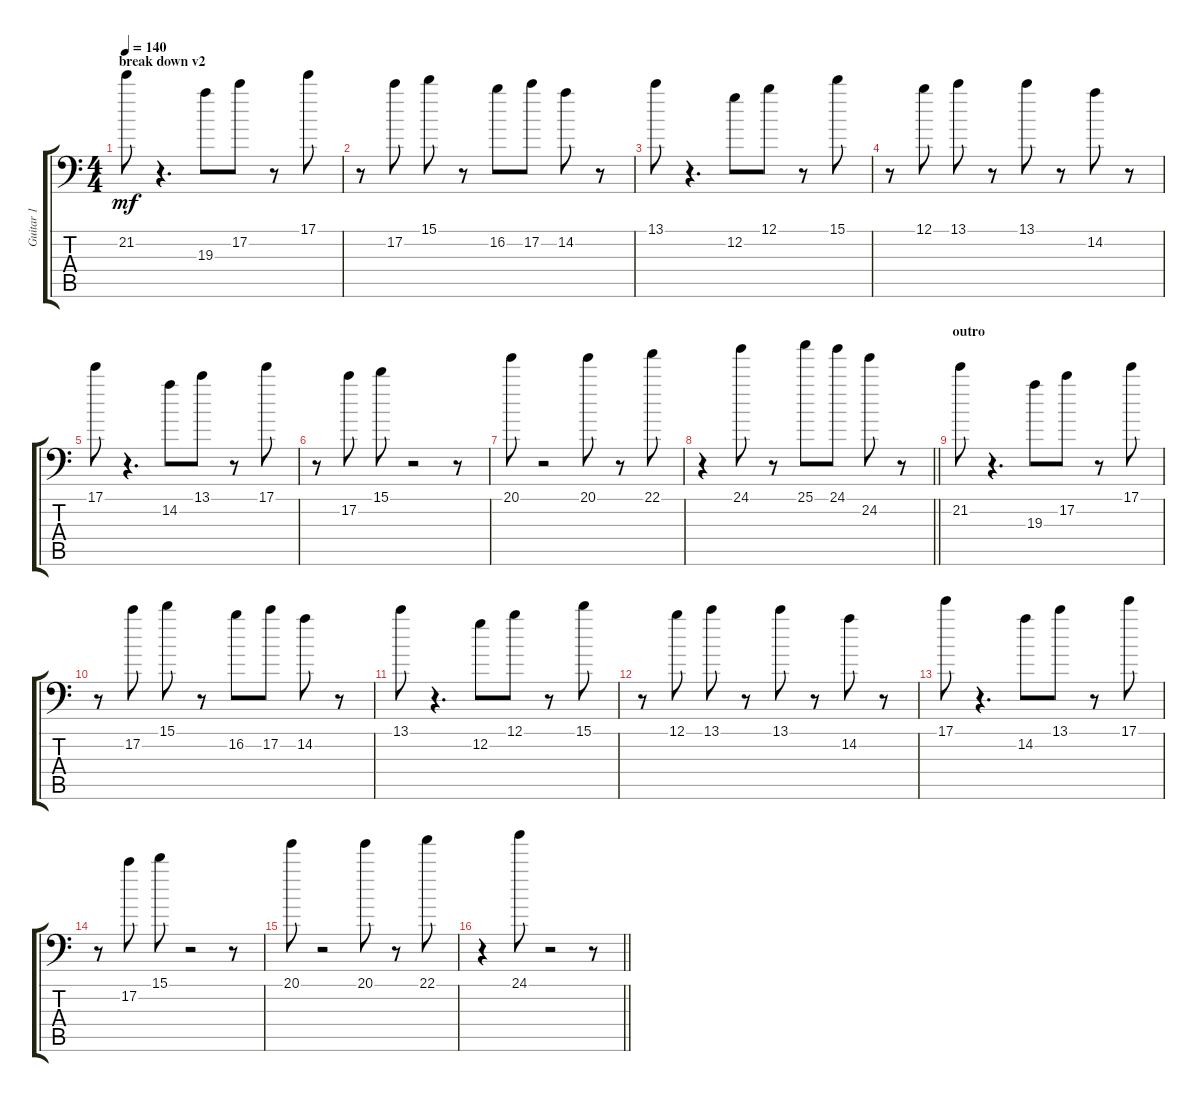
\track ("Guitar 1" "Guitar 1") {instrument overdrivenguitar}
\staff {score tabs}
\tuning (B3 G3 D3 A2 E2 A1) {hide}
\ts (4 4)
\section ("" "break down v2")
\tempo 140
\clef f4
\ks c
21.2.8{dy mf} r.4{d} 19.3.8 17.2.8 r.8 17.1.8 |
r.8 17.2.8 15.1.8 r.8 16.2.8 17.2.8 14.2.8 r.8 |
13.1.8 r.4{d} 12.2.8 12.1.8 r.8 15.1.8 |
r.8 12.1.8 13.1.8 r.8 13.1.8 r.8 14.2.8 r.8 |
17.1.8 r.4{d} 14.2.8 13.1.8 r.8 17.1.8 |
r.8 17.2.8 15.1.8 r.2 r.8 |
20.1.8 r.2 20.1.8 r.8 22.1.8 |
\barLineRight lightlight
r.4 24.1.8 r.8 25.1.8 24.1.8 24.2.8 r.8 |
\section ("" "outro")
21.2.8 r.4{d} 19.3.8 17.2.8 r.8 17.1.8 |
r.8 17.2.8 15.1.8 r.8 16.2.8 17.2.8 14.2.8 r.8 |
13.1.8 r.4{d} 12.2.8 12.1.8 r.8 15.1.8 |
r.8 12.1.8 13.1.8 r.8 13.1.8 r.8 14.2.8 r.8 |
17.1.8 r.4{d} 14.2.8 13.1.8 r.8 17.1.8 |
r.8 17.2.8 15.1.8 r.2 r.8 |
20.1.8 r.2 20.1.8 r.8 22.1.8 |
\barLineRight lightlight
r.4 24.1.8 r.2 r.8
